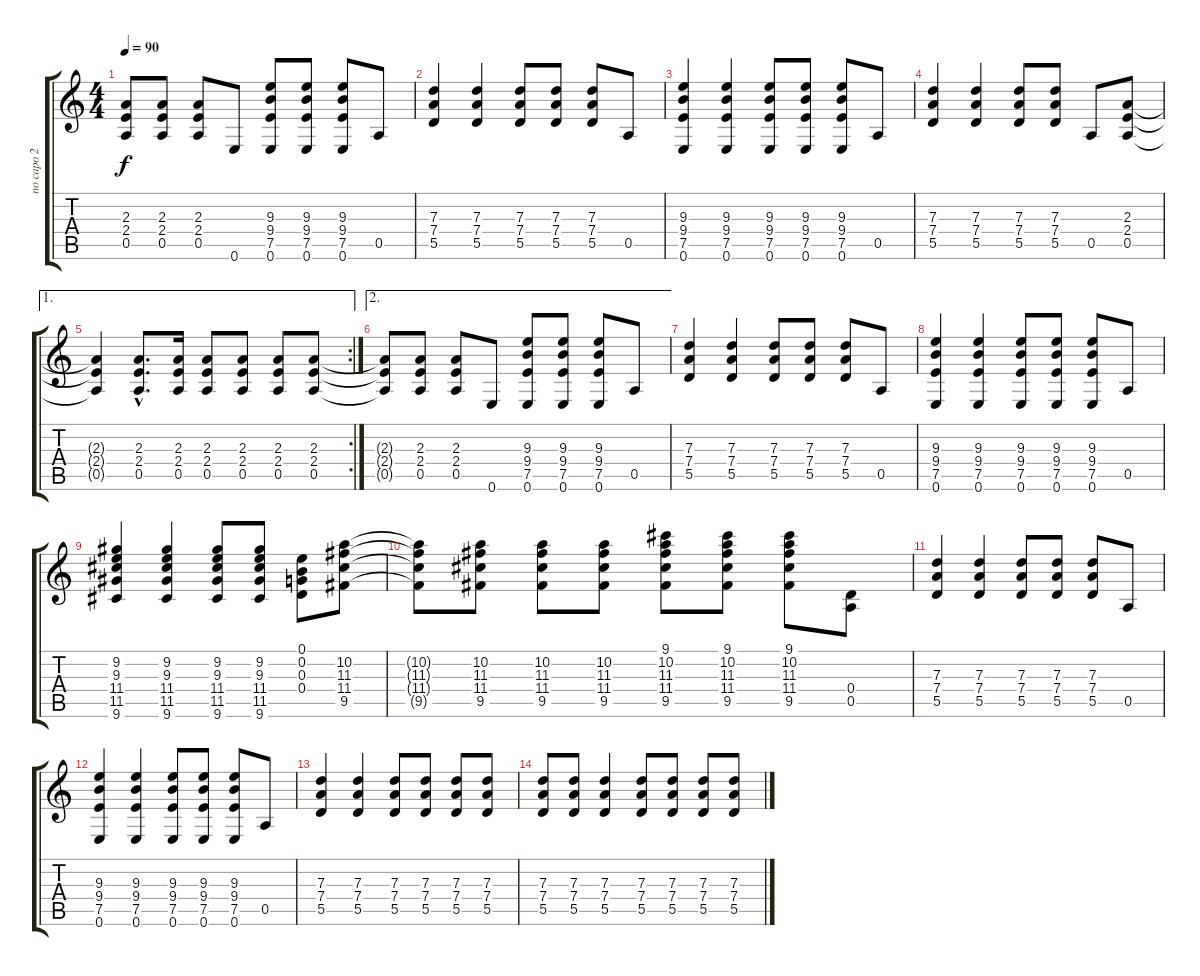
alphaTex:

\track ("no capo 2" "no capo 2") {instrument distortionguitar}
\staff {score tabs}
\tuning (E4 B3 G3 D3 A2 E2) {hide}
\ts (4 4)
\tempo 90
\clef g2
\ks c
(2.3{t} 2.4{t} 0.5{t}).8{dy f} (2.3 2.4 0.5).8 (2.3 2.4 0.5).8 0.6.8 (9.3 9.4 7.5 0.6).8 (9.3 9.4 7.5 0.6).8 (9.3 9.4 7.5 0.6).8 0.5.8 |
(7.3 7.4 5.5).4 (7.3 7.4 5.5).4 (7.3 7.4 5.5).8 (7.3 7.4 5.5).8 (7.3 7.4 5.5).8 0.5.8 |
(9.3 9.4 7.5 0.6).4 (9.3 9.4 7.5 0.6).4 (9.3 9.4 7.5 0.6).8 (9.3 9.4 7.5 0.6).8 (9.3 9.4 7.5 0.6).8 0.5.8 |
(7.3 7.4 5.5).4 (7.3 7.4 5.5).4 (7.3 7.4 5.5).8 (7.3 7.4 5.5).8 0.5.8 (2.3 2.4 0.5).8 |
\ae 1
\rc 2
(2.3{t} 2.4{t} 0.5{t}).4 (2.3{hac} 2.4{hac} 0.5{hac}).8{d} (2.3 2.4 0.5).16 (2.3 2.4 0.5).8 (2.3 2.4 0.5).8 (2.3 2.4 0.5).8 (2.3 2.4 0.5).8 |
\ae 2
(2.3{t} 2.4{t} 0.5{t}).8 (2.3 2.4 0.5).8{volume 12} (2.3 2.4 0.5).8 0.6.8 (9.3 9.4 7.5 0.6).8 (9.3 9.4 7.5 0.6).8 (9.3 9.4 7.5 0.6).8 0.5.8 |
(7.3 7.4 5.5).4 (7.3 7.4 5.5).4 (7.3 7.4 5.5).8 (7.3 7.4 5.5).8 (7.3 7.4 5.5).8 0.5.8 |
(9.3 9.4 7.5 0.6).4 (9.3 9.4 7.5 0.6).4 (9.3 9.4 7.5 0.6).8 (9.3 9.4 7.5 0.6).8 (9.3 9.4 7.5 0.6).8 0.5.8 |
(9.2 9.3 11.4 11.5 9.6).4 (9.2 9.3 11.4 11.5 9.6).4 (9.2 9.3 11.4 11.5 9.6).8 (9.2 9.3 11.4 11.5 9.6).8 (0.1 0.2 0.3 0.4).8 (10.2 11.3 11.4 9.5).8 |
(10.2{t} 11.3{t} 11.4{t} 9.5{t}).8 (10.2 11.3 11.4 9.5).8 (10.2 11.3 11.4 9.5).8 (10.2 11.3 11.4 9.5).8 (9.1 10.2 11.3 11.4 9.5).8 (9.1 10.2 11.3 11.4 9.5).8 (9.1 10.2 11.3 11.4 9.5).8 (0.4 0.5).8 |
(7.3 7.4 5.5).4 (7.3 7.4 5.5).4 (7.3 7.4 5.5).8 (7.3 7.4 5.5).8 (7.3 7.4 5.5).8 0.5.8 |
(9.3 9.4 7.5 0.6).4 (9.3 9.4 7.5 0.6).4 (9.3 9.4 7.5 0.6).8 (9.3 9.4 7.5 0.6).8 (9.3 9.4 7.5 0.6).8 0.5.8 |
(7.3 7.4 5.5).4 (7.3 7.4 5.5).4 (7.3 7.4 5.5).8 (7.3 7.4 5.5).8 (7.3 7.4 5.5).8 (7.3 7.4 5.5).8 |
(7.3 7.4 5.5).8 (7.3 7.4 5.5).8 (7.3 7.4 5.5).4 (7.3 7.4 5.5).8 (7.3 7.4 5.5).8 (7.3 7.4 5.5).8 (7.3 7.4 5.5).8
